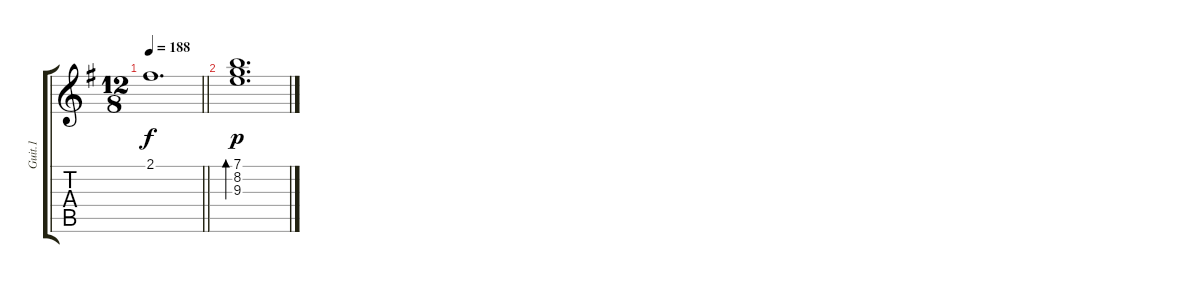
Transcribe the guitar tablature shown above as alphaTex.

\track ("Guit.1" "Guit.1") {instrument overdrivenguitar}
\staff {score tabs}
\tuning (E4 B3 G3 D3 A2 E2) {hide}
\ts (12 8)
\tempo 188
\clef g2
\barLineRight lightlight
\ks g
2.1{t}.1{d dy f} |
(7.1 8.2 9.3).1{d bd 60 dy p}
